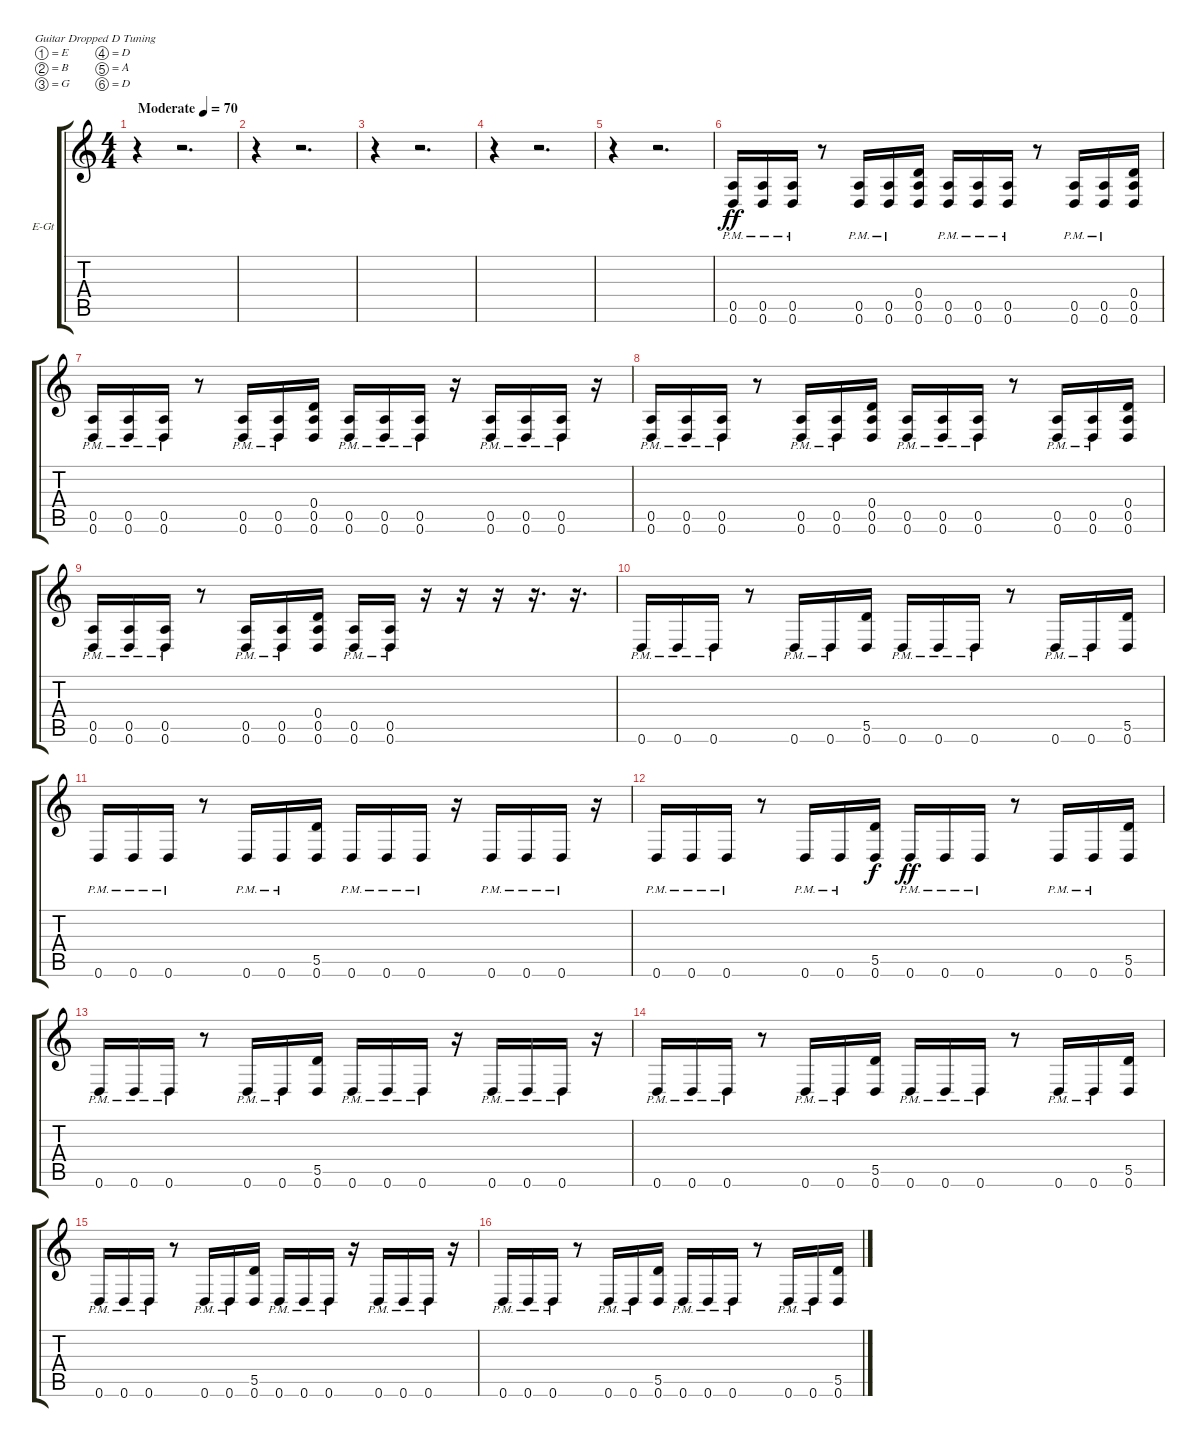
\bracketExtendMode groupsimilarinstruments
\firstSystemTrackNameOrientation horizontal
\otherSystemsTrackNameOrientation horizontal
\track ("Track 4" "E-Gt") {instrument overdrivenguitar}
\staff {score tabs}
\tuning (E4 B3 G3 D3 A2 D2)
\ts (4 4)
\beaming (8 2 2 2 2)
\tempo (70 "Moderate")
\clef g2
\ks c
r.4{dy ff instrument overdrivenguitar} r.2{d} |
r.4 r.2{d} |
r.4 r.2{d} |
r.4 r.2{d} |
r.4 r.2{d} |
(0.5{pm} 0.6{pm}).16 (0.5{pm} 0.6{pm}).16 (0.5{pm} 0.6{pm}).16 r.8 (0.5{pm} 0.6{pm}).16 (0.5{pm} 0.6{pm}).16 (0.4 0.5 0.6).16 (0.5{pm} 0.6{pm}).16 (0.5{pm} 0.6{pm}).16 (0.5{pm} 0.6{pm}).16 r.8 (0.5{pm} 0.6{pm}).16 (0.5{pm} 0.6{pm}).16 (0.4 0.5 0.6).16 |
(0.5{pm} 0.6{pm}).16 (0.5{pm} 0.6{pm}).16 (0.5{pm} 0.6{pm}).16 r.8 (0.5{pm} 0.6{pm}).16 (0.5{pm} 0.6{pm}).16 (0.4 0.5 0.6).16 (0.5{pm} 0.6{pm}).16 (0.5{pm} 0.6{pm}).16 (0.5{pm} 0.6{pm}).16 r.16 (0.5{pm} 0.6{pm}).16 (0.5{pm} 0.6{pm}).16 (0.5{pm} 0.6{pm}).16 r.16 |
(0.5{pm} 0.6{pm}).16 (0.5{pm} 0.6{pm}).16 (0.5{pm} 0.6{pm}).16 r.8 (0.5{pm} 0.6{pm}).16 (0.5{pm} 0.6{pm}).16 (0.4 0.5 0.6).16 (0.5{pm} 0.6{pm}).16 (0.5{pm} 0.6{pm}).16 (0.5{pm} 0.6{pm}).16 r.8 (0.5{pm} 0.6{pm}).16 (0.5{pm} 0.6{pm}).16 (0.4 0.5 0.6).16 |
(0.5{pm} 0.6{pm}).16 (0.5{pm} 0.6{pm}).16 (0.5{pm} 0.6{pm}).16 r.8 (0.5{pm} 0.6{pm}).16 (0.5{pm} 0.6{pm}).16 (0.4 0.5 0.6).16 (0.5{pm} 0.6{pm}).16 (0.5{pm} 0.6{pm}).16 r.16 r.16 r.16 r.16{d} r.16{d} |
0.6{pm}.16 0.6{pm}.16 0.6{pm}.16 r.8 0.6{pm}.16 0.6{pm}.16 (5.5 0.6).16 0.6{pm}.16 0.6{pm}.16 0.6{pm}.16 r.8 0.6{pm}.16 0.6{pm}.16 (5.5 0.6).16 |
0.6{pm}.16 0.6{pm}.16 0.6{pm}.16 r.8 0.6{pm}.16 0.6{pm}.16 (5.5 0.6).16 0.6{pm}.16 0.6{pm}.16 0.6{pm}.16 r.16 0.6{pm}.16 0.6{pm}.16 0.6{pm}.16 r.16 |
0.6{pm}.16 0.6{pm}.16 0.6{pm}.16 r.8 0.6{pm}.16 0.6{pm}.16 (5.5 0.6).16{dy f} 0.6{pm}.16{dy ff} 0.6{pm}.16 0.6{pm}.16 r.8 0.6{pm}.16 0.6{pm}.16 (5.5 0.6).16 |
0.6{pm}.16 0.6{pm}.16 0.6{pm}.16 r.8 0.6{pm}.16 0.6{pm}.16 (5.5 0.6).16 0.6{pm}.16 0.6{pm}.16 0.6{pm}.16 r.16 0.6{pm}.16 0.6{pm}.16 0.6{pm}.16 r.16 |
0.6{pm}.16 0.6{pm}.16 0.6{pm}.16 r.8 0.6{pm}.16 0.6{pm}.16 (5.5 0.6).16 0.6{pm}.16 0.6{pm}.16 0.6{pm}.16 r.8 0.6{pm}.16 0.6{pm}.16 (5.5 0.6).16 |
0.6{pm}.16 0.6{pm}.16 0.6{pm}.16 r.8 0.6{pm}.16 0.6{pm}.16 (5.5 0.6).16 0.6{pm}.16 0.6{pm}.16 0.6{pm}.16 r.16 0.6{pm}.16 0.6{pm}.16 0.6{pm}.16 r.16 |
0.6{pm}.16 0.6{pm}.16 0.6{pm}.16 r.8 0.6{pm}.16 0.6{pm}.16 (5.5 0.6).16 0.6{pm}.16 0.6{pm}.16 0.6{pm}.16 r.8 0.6{pm}.16 0.6{pm}.16 (5.5 0.6).16
